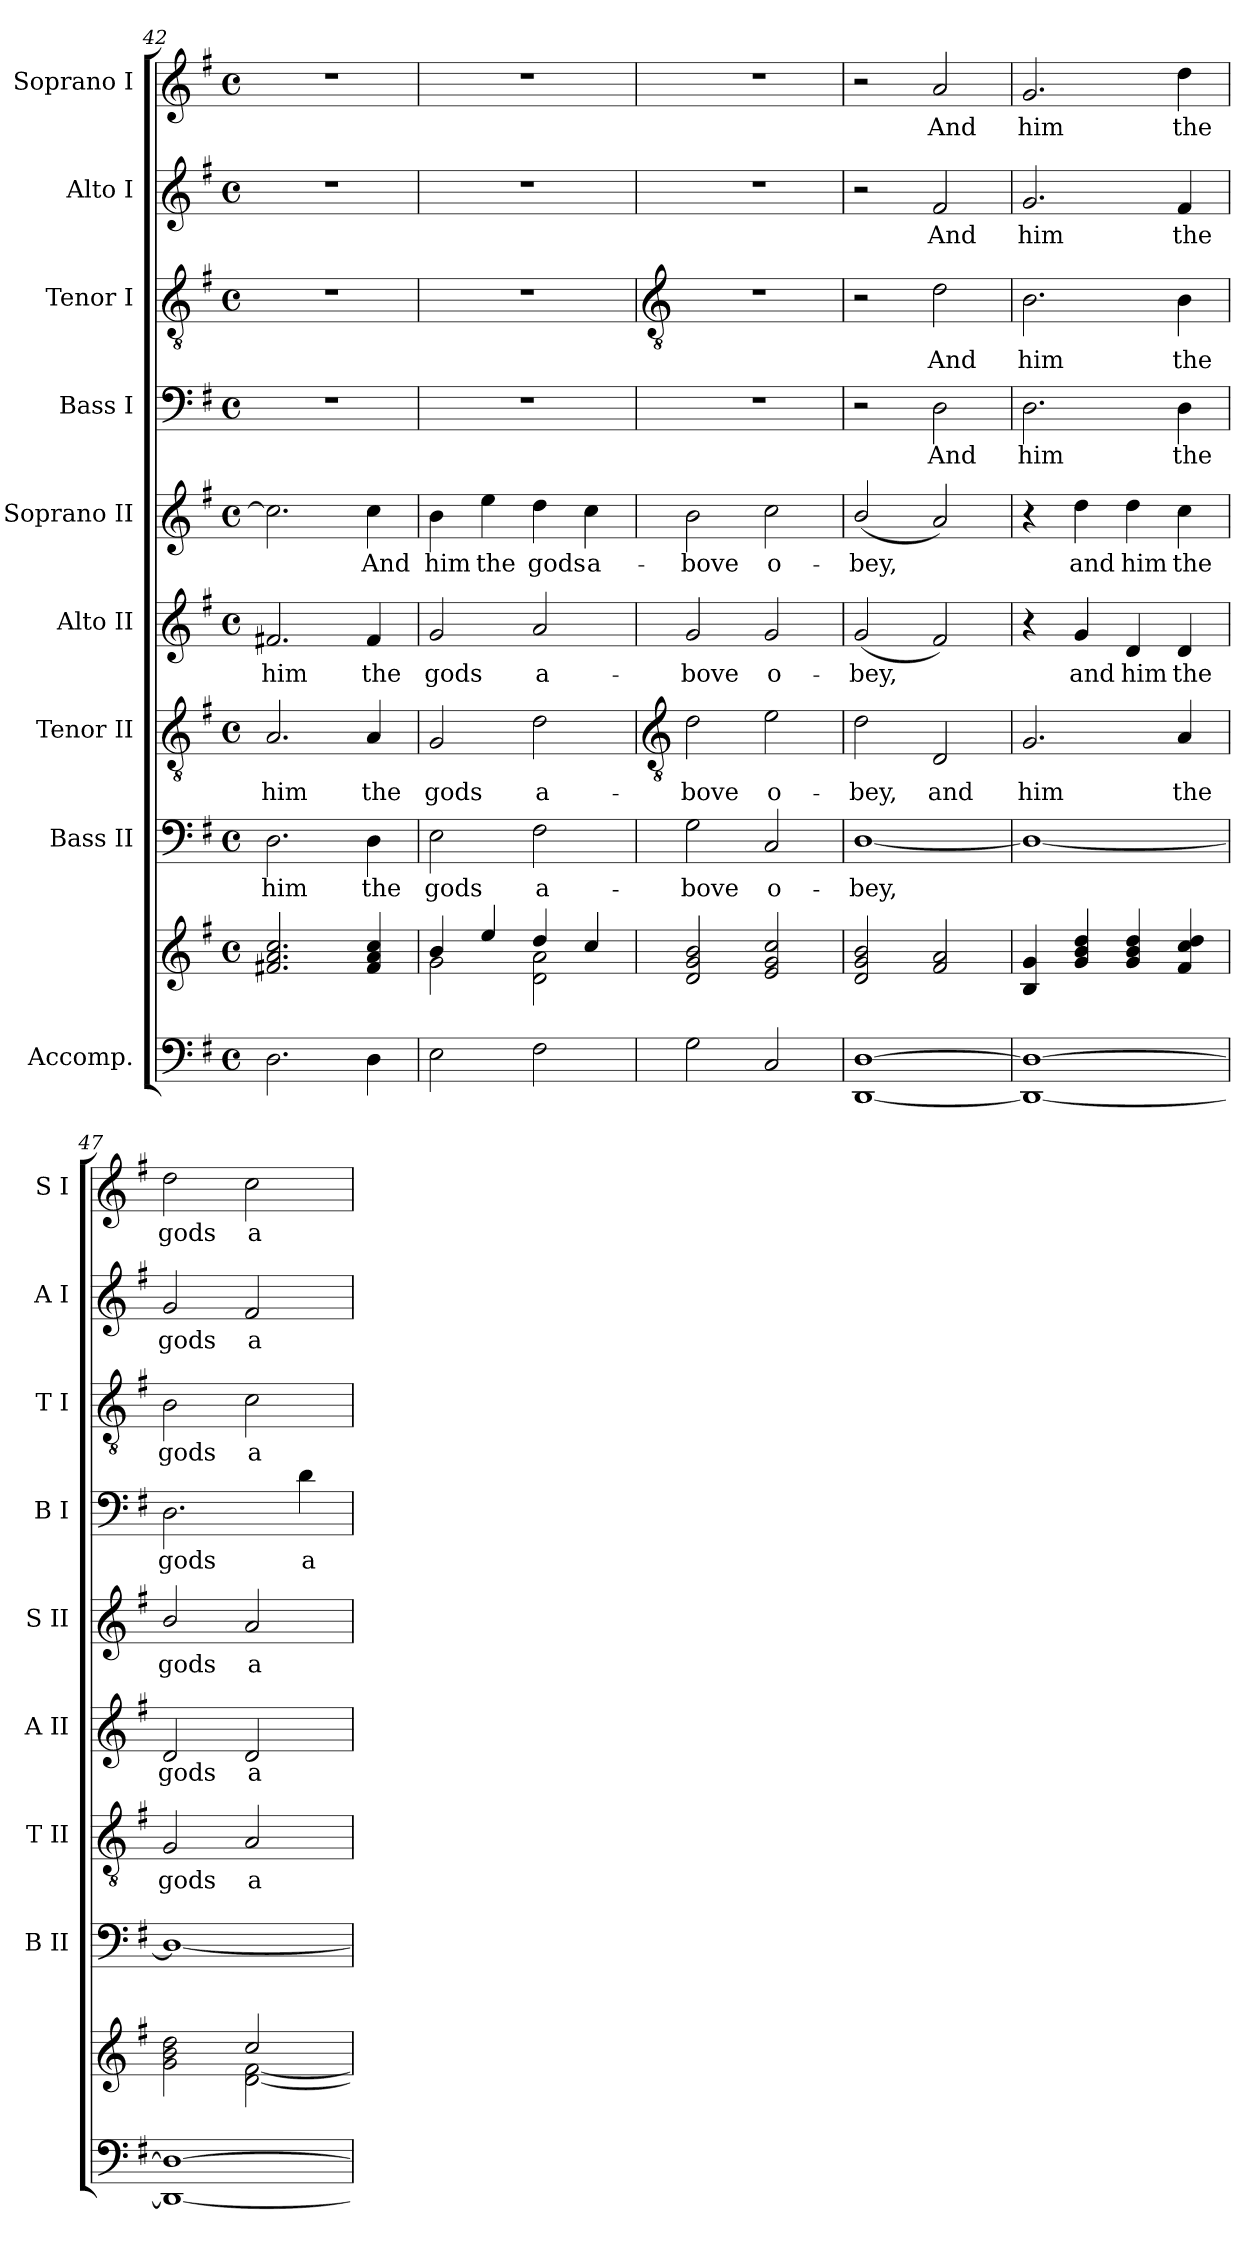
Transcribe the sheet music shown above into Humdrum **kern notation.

**kern	**kern	**kern	**text	**kern	**text	**kern	**text	**kern	**text	**kern	**text	**kern	**text	**kern	**text	**kern	**text
*part9	*part9	*part8	*part8	*part7	*part7	*part6	*part6	*part5	*part5	*part4	*part4	*part3	*part3	*part2	*part2	*part1	*part1
*staff10	*staff9	*staff8	*staff8	*staff7	*staff7	*staff6	*staff6	*staff5	*staff5	*staff4	*staff4	*staff3	*staff3	*staff2	*staff2	*staff1	*staff1
*I"Accomp.	*	*I"Bass II	*	*I"Tenor II	*	*I"Alto II	*	*I"Soprano II	*	*I"Bass I	*	*I"Tenor I	*	*I"Alto I	*	*I"Soprano I	*
*	*	*I'B II	*	*I'T II	*	*I'A II	*	*I'S II	*	*I'B I	*	*I'T I	*	*I'A I	*	*I'S I	*
*clefF4	*clefG2	*clefF4	*	*clefGv2	*	*clefG2	*	*clefG2	*	*clefF4	*	*clefGv2	*	*clefG2	*	*clefG2	*
*k[f#]	*k[f#]	*k[f#]	*	*k[f#]	*	*k[f#]	*	*k[f#]	*	*k[f#]	*	*k[f#]	*	*k[f#]	*	*k[f#]	*
*G:	*G:	*G:	*	*G:	*	*G:	*	*G:	*	*G:	*	*G:	*	*G:	*	*G:	*
*M4/4	*M4/4	*M4/4	*	*M4/4	*	*M4/4	*	*M4/4	*	*M4/4	*	*M4/4	*	*M4/4	*	*M4/4	*
*met(c)	*met(c)	*met(c)	*	*met(c)	*	*met(c)	*	*met(c)	*	*met(c)	*	*met(c)	*	*met(c)	*	*met(c)	*
=42	=42	=42	=42	=42	=42	=42	=42	=42	=42	=42	=42	=42	=42	=42	=42	=42	=42
*	*^	*	*	*	*	*	*	*	*	*	*	*	*	*	*	*	*
!	!	!	!	!LO:LY:b	!	!LO:LY:b	!	!LO:LY:b	!	!	!	!	!	!	!	!	!	!
2.D	2.f#X/ 2.a/ 2.cc/	1ryy	2.D	him	2.A	him	2.f#X	him	2.cc]	.	1r	.	1r	.	1r	.	1r	.
!	!	!	!	!LO:LY:b	!	!LO:LY:b	!	!LO:LY:b	!	!LO:LY:b	!	!	!	!	!	!	!	!
4D	4f#/ 4a/ 4cc/	.	4D	the	4A	the	4f#	the	4cc	And	.	.	.	.	.	.	.	.
=43	=43	=43	=43	=43	=43	=43	=43	=43	=43	=43	=43	=43	=43	=43	=43	=43	=43	=43
!	!	!	!	!LO:LY:b	!	!LO:LY:b	!	!LO:LY:b	!	!LO:LY:b	!	!	!	!	!	!	!	!
2E	4b/	2g\	2E	gods	2G	gods	2g	gods	4b	him	1r	.	1r	.	1r	.	1r	.
!	!	!	!	!	!	!	!	!	!	!LO:LY:b	!	!	!	!	!	!	!	!
.	4ee/	.	.	.	.	.	.	.	4ee	the	.	.	.	.	.	.	.	.
!	!	!	!	!LO:LY:b	!	!LO:LY:b	!	!LO:LY:b	!	!LO:LY:b	!	!	!	!	!	!	!	!
2F#	4dd/	2d\ 2a\	2F#	a-	2d	a-	2a	a-	4dd	gods	.	.	.	.	.	.	.	.
!	!	!	!	!	!	!	!	!	!	!LO:LY:b	!	!	!	!	!	!	!	!
.	4cc/	.	.	.	.	.	.	.	4cc	a-	.	.	.	.	.	.	.	.
!!LO:LB:g=z
=44	=44	=44	=44	=44	=44	=44	=44	=44	=44	=44	=44	=44	=44	=44	=44	=44	=44	=44
*	*	*	*	*	*clefGv2	*	*	*	*	*	*	*	*clefGv2	*	*	*	*	*
!	!	!	!	!LO:LY:b	!	!LO:LY:b	!	!LO:LY:b	!	!LO:LY:b	!	!	!	!	!	!	!	!
2G	2d 2g 2b	1ryy	2G	-bove	2d	-bove	2g	-bove	2b	-bove	1r	.	1r	.	1r	.	1r	.
!	!	!	!	!LO:LY:b	!	!LO:LY:b	!	!LO:LY:b	!	!LO:LY:b	!	!	!	!	!	!	!	!
2C/	2e 2g 2cc	.	2C	o-	2e	o-	2g	o-	2cc	o-	.	.	.	.	.	.	.	.
=45	=45	=45	=45	=45	=45	=45	=45	=45	=45	=45	=45	=45	=45	=45	=45	=45	=45	=45
!	!	!	!	!LO:LY:b	!	!LO:LY:b	!	!LO:LY:b	!	!LO:LY:b	!	!	!	!	!	!	!	!
[1DD [1D	2d 2g 2b	1ryy	[1D/	-bey,	2d	-bey,	(<2g	-bey,	(<2b/	-bey,	2r	.	2r	.	2r	.	2r	.
!	!	!	!	!	!	!LO:LY:b	!	!	!	!	!	!LO:LY:b	!	!LO:LY:b	!	!LO:LY:b	!	!LO:LY:b
.	2f# 2a	.	.	.	2D	and	2f#)	.	2a)	.	2D	And	2d	And	2f#	And	2a	And
=46	=46	=46	=46	=46	=46	=46	=46	=46	=46	=46	=46	=46	=46	=46	=46	=46	=46	=46
!	!	!	!	!	!	!LO:LY:b	!	!	!	!	!	!LO:LY:b	!	!LO:LY:b	!	!LO:LY:b	!	!LO:LY:b
1DD_ 1D_	4B 4g	1ryy	1D/_	.	2.G	him	4r	.	4r	.	2.D	him	2.B	him	2.g	him	2.g	him
!	!	!	!	!	!	!	!	!LO:LY:b	!	!LO:LY:b	!	!	!	!	!	!	!	!
.	4g 4b 4dd	.	.	.	.	.	4g	and	4dd	and	.	.	.	.	.	.	.	.
!	!	!	!	!	!	!	!	!LO:LY:b	!	!LO:LY:b	!	!	!	!	!	!	!	!
.	4g 4b 4dd	.	.	.	.	.	4d	him	4dd	him	.	.	.	.	.	.	.	.
!	!	!	!	!	!	!LO:LY:b	!	!LO:LY:b	!	!LO:LY:b	!	!LO:LY:b	!	!LO:LY:b	!	!LO:LY:b	!	!LO:LY:b
.	4f# 4cc 4dd	.	.	.	4A	the	4d	the	4cc	the	4D	the	4B	the	4f#	the	4dd	the
=47	=47	=47	=47	=47	=47	=47	=47	=47	=47	=47	=47	=47	=47	=47	=47	=47	=47	=47
!	!	!	!	!	!	!LO:LY:b	!	!LO:LY:b	!	!LO:LY:b	!	!LO:LY:b	!	!LO:LY:b	!	!LO:LY:b	!	!LO:LY:b
1DD/_ 1D/_	2g 2b 2dd	2ryy	1D/_	.	2G	gods	2d	gods	2b/	gods	2.D	gods	2B	gods	2g	gods	2dd	gods
!	!	!	!	!	!	!LO:LY:b	!	!LO:LY:b	!	!LO:LY:b	!	!	!	!LO:LY:b	!	!LO:LY:b	!	!LO:LY:b
.	2cc/	[2d\ [2f#\	.	.	2A	a-	2d	a-	2a	a-	.	.	2c	a-	2f#	a-	2cc	a-
!	!	!	!	!	!	!	!	!	!	!	!	!LO:LY:b	!	!	!	!	!	!
.	.	.	.	.	.	.	.	.	.	.	4d	a-	.	.	.	.	.	.
*	*v	*v	*	*	*	*	*	*	*	*	*	*	*	*	*	*	*	*
=	=	=	=	=	=	=	=	=	=	=	=	=	=	=	=	=	=
*-	*-	*-	*-	*-	*-	*-	*-	*-	*-	*-	*-	*-	*-	*-	*-	*-	*-
